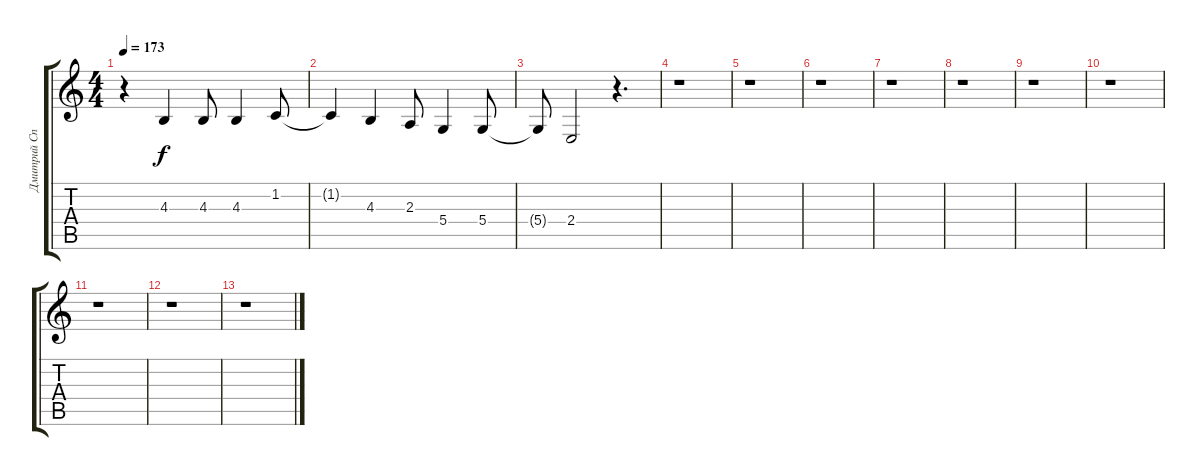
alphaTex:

\track ("Дмитрий Спирин" "Дмитрий Сп") {instrument lead8bassandlead}
\staff {score tabs}
\tuning (E4 B3 G3 D3 A2 E2) {hide}
\ts (4 4)
\tempo 173
\clef g2
\ks c
r.4{dy f} 4.3.4 4.3.8 4.3.4 1.2.8 |
1.2{t}.4 4.3.4 2.3.8 5.4.4 5.4.8 |
5.4{t}.8 2.4.2 r.4{d} |
r.1 |
r.1 |
r.1 |
r.1 |
r.1 |
r.1 |
r.1 |
r.1 |
r.1 |
r.1
